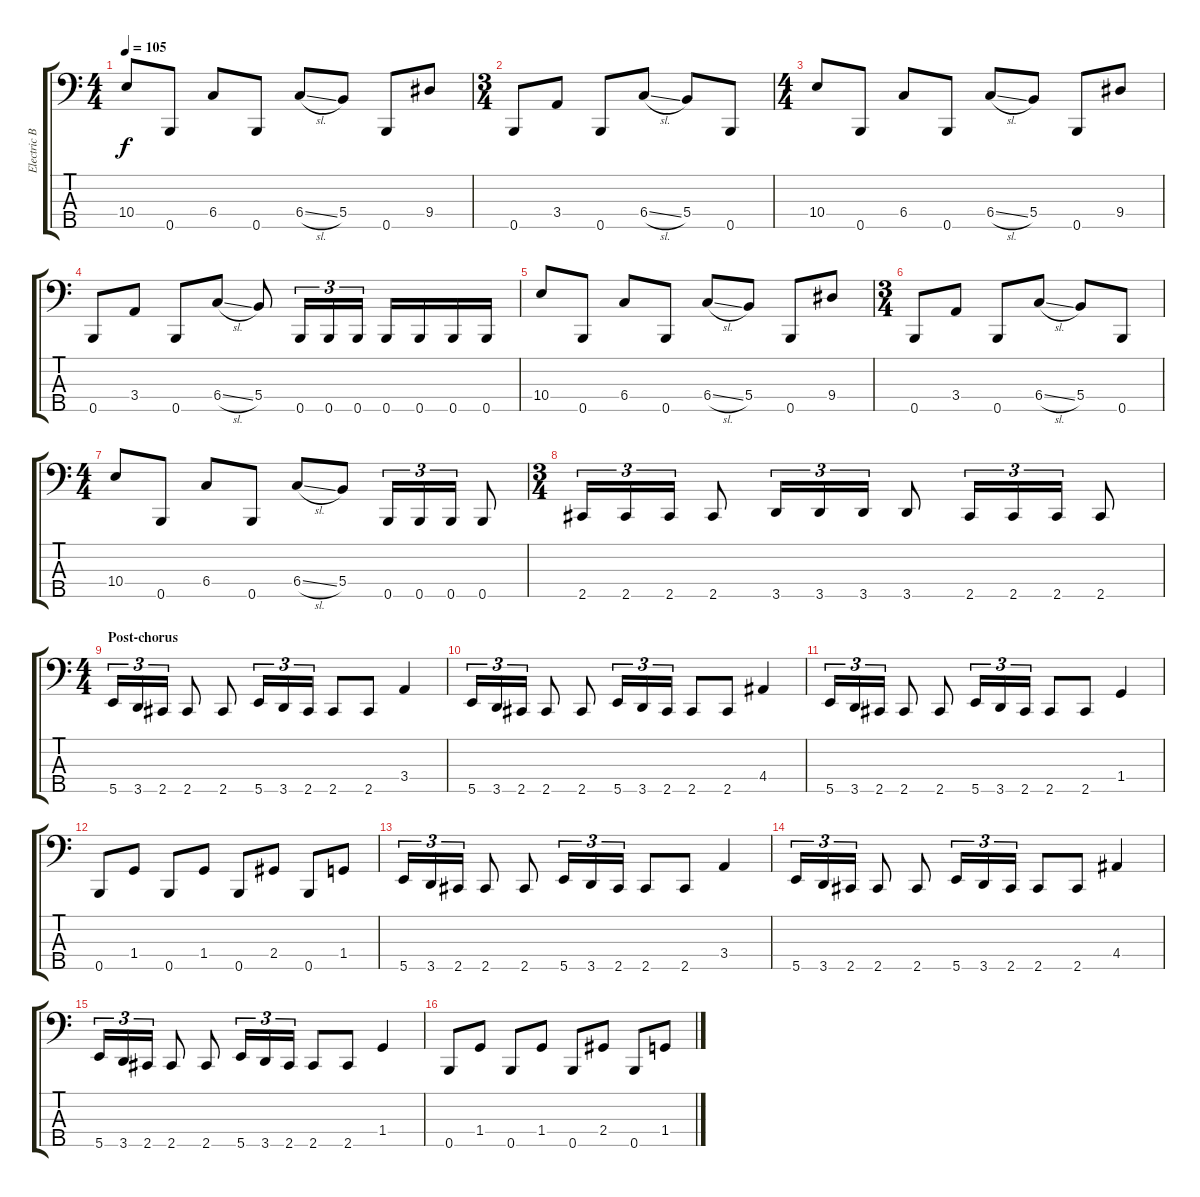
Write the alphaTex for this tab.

\track ("Electric Bass" "Electric B") {instrument electricbassfinger}
\staff {score tabs}
\tuning (B2 Gb2 B1 Gb1 B0) {hide}
\ts (4 4)
\tempo 105
\clef f4
\ks c
10.4.8{dy f} 0.5.8 6.4.8 0.5.8 6.4{sl}.8 5.4.8 0.5.8 9.4.8 |
\ts (3 4)
0.5.8 3.4.8 0.5.8 6.4{sl}.8 5.4.8 0.5.8 |
\ts (4 4)
10.4.8 0.5.8 6.4.8 0.5.8 6.4{sl}.8 5.4.8 0.5.8 9.4.8 |
0.5.8 3.4.8 0.5.8 6.4{sl}.8 5.4.8 0.5.16{tu (3 2)} 0.5.16{tu (3 2)} 0.5.16{tu (3 2)} 0.5.16 0.5.16 0.5.16 0.5.16 |
10.4.8 0.5.8 6.4.8 0.5.8 6.4{sl}.8 5.4.8 0.5.8 9.4.8 |
\ts (3 4)
0.5.8 3.4.8 0.5.8 6.4{sl}.8 5.4.8 0.5.8 |
\ts (4 4)
10.4.8 0.5.8 6.4.8 0.5.8 6.4{sl}.8 5.4.8 0.5.16{tu (3 2)} 0.5.16{tu (3 2)} 0.5.16{tu (3 2)} 0.5.8 |
\ts (3 4)
2.5.16{tu (3 2)} 2.5.16{tu (3 2)} 2.5.16{tu (3 2)} 2.5.8 3.5.16{tu (3 2)} 3.5.16{tu (3 2)} 3.5.16{tu (3 2)} 3.5.8 2.5.16{tu (3 2)} 2.5.16{tu (3 2)} 2.5.16{tu (3 2)} 2.5.8 |
\ts (4 4)
\section ("" "Post-chorus")
5.5.16{tu (3 2)} 3.5.16{tu (3 2)} 2.5.16{tu (3 2)} 2.5.8 2.5.8 5.5.16{tu (3 2)} 3.5.16{tu (3 2)} 2.5.16{tu (3 2)} 2.5.8 2.5.8 3.4.4 |
5.5.16{tu (3 2)} 3.5.16{tu (3 2)} 2.5.16{tu (3 2)} 2.5.8 2.5.8 5.5.16{tu (3 2)} 3.5.16{tu (3 2)} 2.5.16{tu (3 2)} 2.5.8 2.5.8 4.4.4 |
5.5.16{tu (3 2)} 3.5.16{tu (3 2)} 2.5.16{tu (3 2)} 2.5.8 2.5.8 5.5.16{tu (3 2)} 3.5.16{tu (3 2)} 2.5.16{tu (3 2)} 2.5.8 2.5.8 1.4.4 |
0.5.8 1.4.8 0.5.8 1.4.8 0.5.8 2.4.8 0.5.8 1.4.8 |
5.5.16{tu (3 2)} 3.5.16{tu (3 2)} 2.5.16{tu (3 2)} 2.5.8 2.5.8 5.5.16{tu (3 2)} 3.5.16{tu (3 2)} 2.5.16{tu (3 2)} 2.5.8 2.5.8 3.4.4 |
5.5.16{tu (3 2)} 3.5.16{tu (3 2)} 2.5.16{tu (3 2)} 2.5.8 2.5.8 5.5.16{tu (3 2)} 3.5.16{tu (3 2)} 2.5.16{tu (3 2)} 2.5.8 2.5.8 4.4.4 |
5.5.16{tu (3 2)} 3.5.16{tu (3 2)} 2.5.16{tu (3 2)} 2.5.8 2.5.8 5.5.16{tu (3 2)} 3.5.16{tu (3 2)} 2.5.16{tu (3 2)} 2.5.8 2.5.8 1.4.4 |
0.5.8 1.4.8 0.5.8 1.4.8 0.5.8 2.4.8 0.5.8 1.4.8
